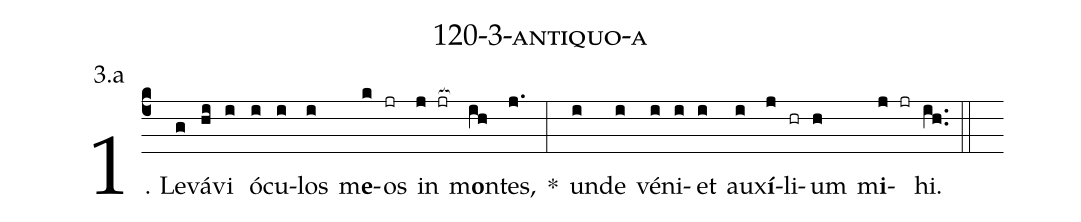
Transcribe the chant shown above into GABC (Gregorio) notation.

name: 120-3-antiquo-a;
annotation: 3.a;
%%
(c4)1. Le(g)vá(hi)vi(i) ó(i)cu(i)los(i) m<b>e</b>(k)os(jr) in(j jr[ocb:1{]) m<b>o</b>n(ih[ocb:0}])tes,(j.) *(:) un(i)de(i) vé(i)ni(i)et(i) au(i)x<b>í</b>(j)li(hr)um(h) m<b>i</b>(j jr)hi.(ih..) (::)
